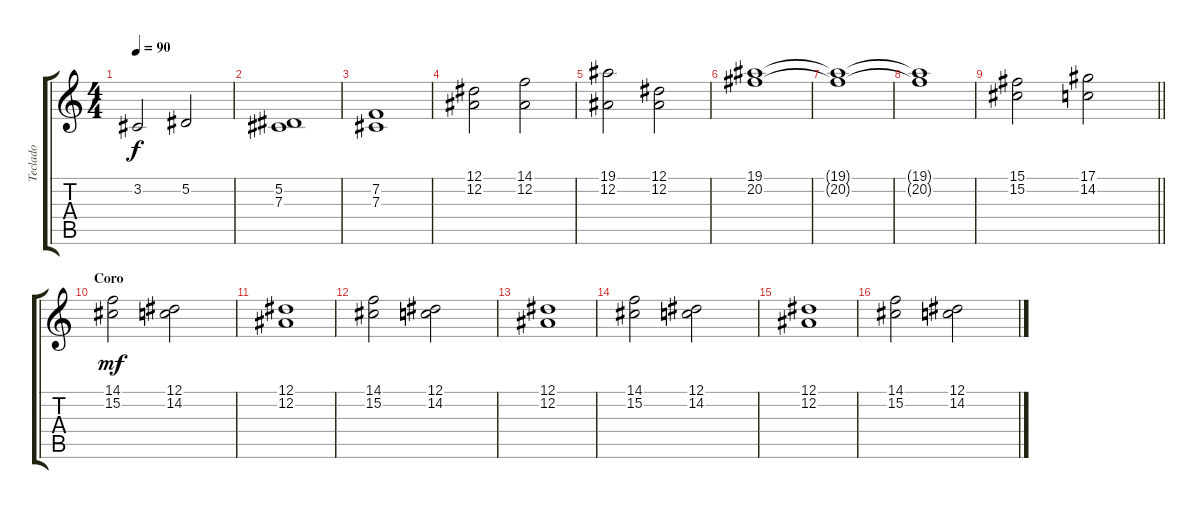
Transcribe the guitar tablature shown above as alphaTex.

\track ("Teclado" "Teclado") {instrument churchorgan}
\staff {score tabs}
\tuning (Eb4 Bb3 Gb3 Db3 Ab2 Eb2) {hide}
\ts (4 4)
\tempo 90
\clef g2
\ks c
3.2.2{dy f} 5.2.2 |
(5.2 7.3).1 |
(7.2 7.3).1 |
(12.1 12.2).2{volume 8 instrument rockorgan} (14.1 12.2).2 |
(19.1 12.2).2 (12.1 12.2).2 |
(19.1 20.2).1 |
(19.1{t} 20.2{t}).1 |
(19.1{t} 20.2{t}).1 |
\barLineRight lightlight
(15.1 15.2).2 (17.1 14.2).2 |
\section ("" "Coro")
(14.1 15.2).2{dy mf} (12.1 14.2).2 |
(12.1 12.2).1 |
(14.1 15.2).2 (12.1 14.2).2 |
(12.1 12.2).1 |
(14.1 15.2).2 (12.1 14.2).2 |
(12.1 12.2).1 |
(14.1 15.2).2 (12.1 14.2).2
